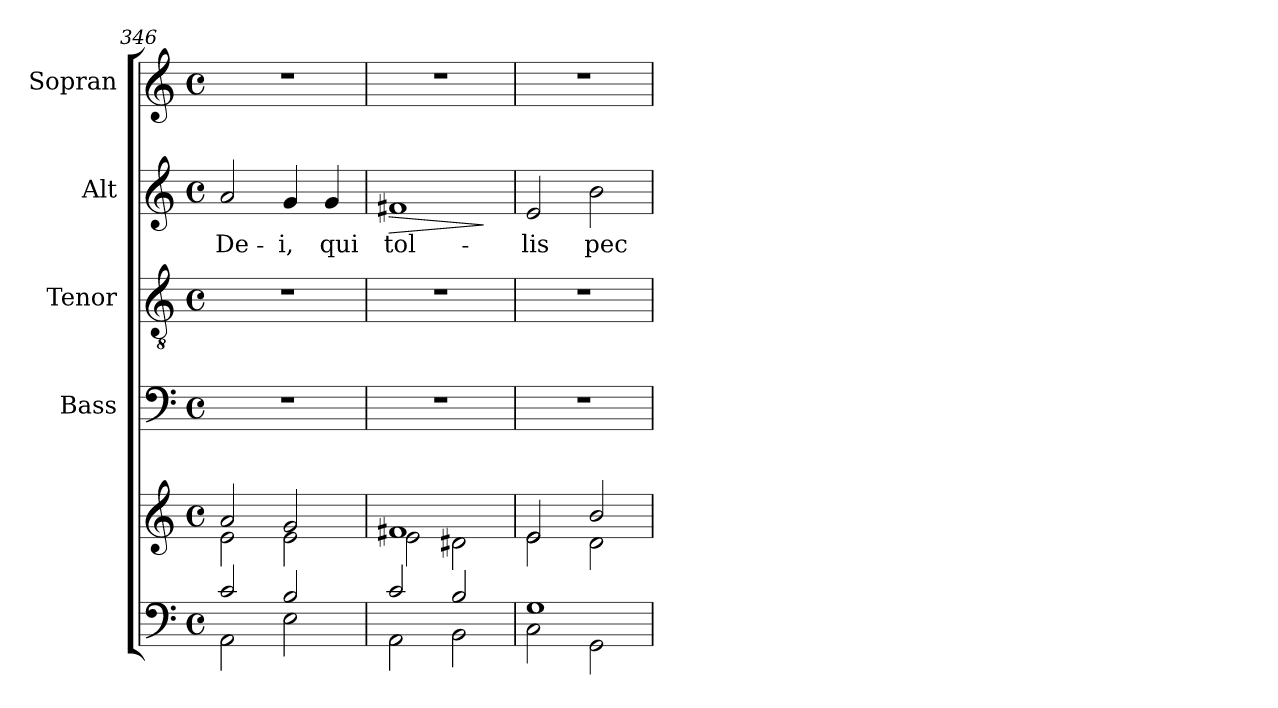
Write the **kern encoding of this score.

**kern	**kern	**kern	**kern	**kern	**text	**dynam	**kern
*part5	*part5	*part4	*part3	*part2	*part2	*part2	*part1
*staff6	*staff5	*staff4	*staff3	*staff2	*staff2	*staff2	*staff1
*	*	*I"Bass	*I"Tenor	*I"Alt	*	*	*I"Sopran
*	*	*I'B.	*I'T.	*I'A.	*	*	*I'S.
*clefF4	*clefG2	*clefF4	*clefGv2	*clefG2	*	*	*clefG2
*k[]	*k[]	*k[]	*k[]	*k[]	*	*	*k[]
*C:	*C:	*C:	*C:	*C:	*	*	*C:
*M4/4	*M4/4	*M4/4	*M4/4	*M4/4	*	*	*M4/4
*met(c)	*met(c)	*met(c)	*met(c)	*met(c)	*	*	*met(c)
=346	=346	=346	=346	=346	=346	=346	=346
*^	*^	*	*	*	*	*	*
!	!	!	!	!	!	!	!LO:LY:b	!	!
2c/	2AA\	2a/	2e\	1r	1r	2a/	De-	.	1r
!	!	!	!	!	!	!	!LO:LY:b	!	!
2B/	2E\	2g/	2e\	.	.	4g/	-i,	.	.
!	!	!	!	!	!	!	!LO:LY:b	!	!
.	.	.	.	.	.	4g/	qui	.	.
=347	=347	=347	=347	=347	=347	=347	=347	=347	=347
!	!	!	!	!	!	!	!LO:LY:b	!LO:HP:b	!
2c/	2AA\	1f#X	2e\	1r	1r	1f#X	tol-	>	1r
2B/	2BB\	.	2d#X\	.	.	.	.	.	.
*v	*v	*	*	*	*	*	*	*	*
*	*v	*v	*	*	*	*	*	*
.	.	.	.	.	.	]	.
=348	=348	=348	=348	=348	=348	=348	=348
*^	*^	*	*	*	*	*	*
!	!	!	!	!	!	!	!LO:LY:b	!	!
1G	2C\	2e/	2e\	1r	1r	2e/	-lis	.	1r
!	!	!	!	!	!	!	!LO:LY:b	!	!
.	2GG\	2b/	2d\	.	.	2b\	pec-	.	.
*v	*v	*	*	*	*	*	*	*	*
*	*v	*v	*	*	*	*	*	*
=	=	=	=	=	=	=	=
*-	*-	*-	*-	*-	*-	*-	*-
